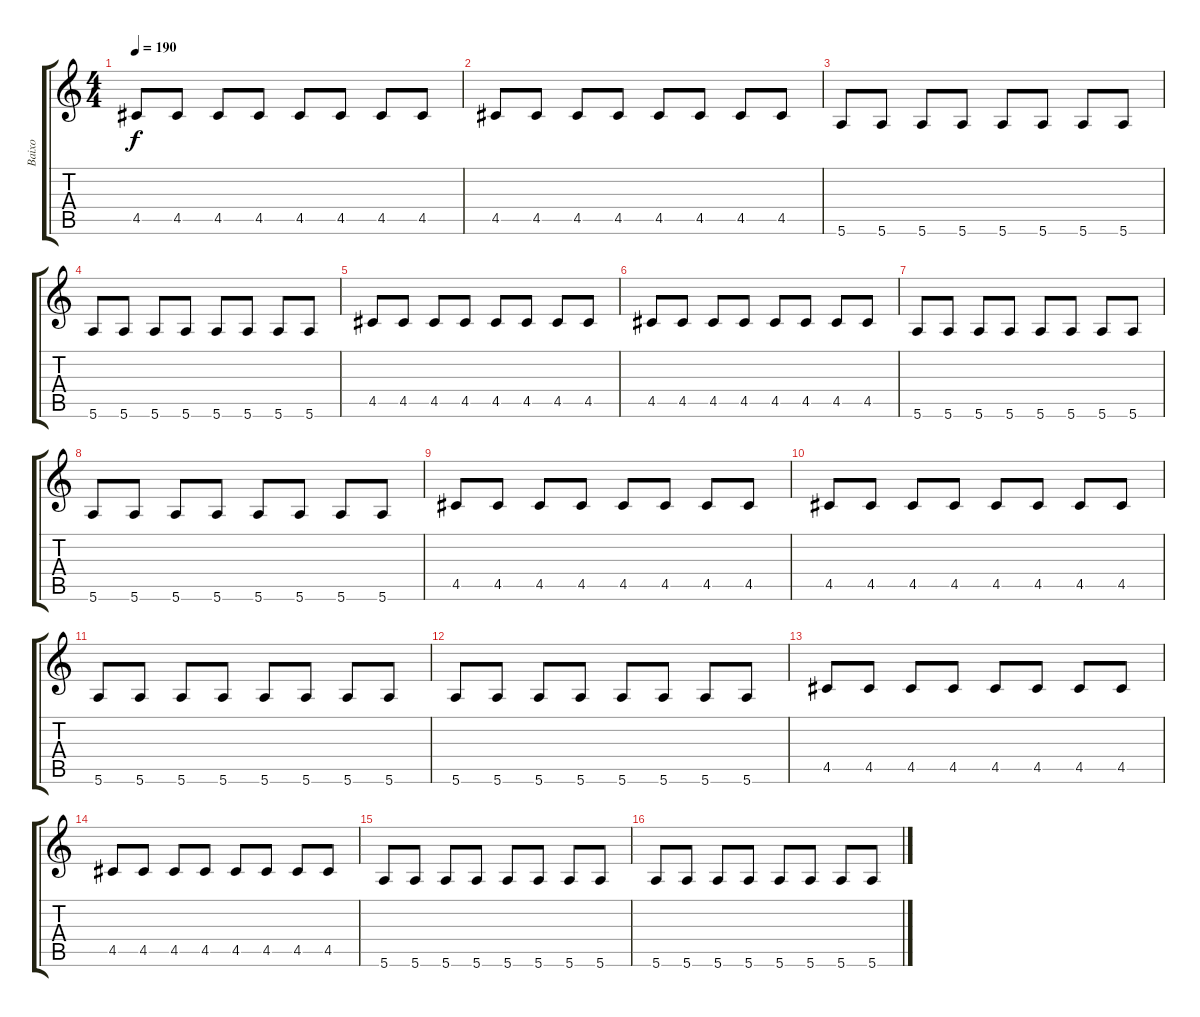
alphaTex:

\track ("Baixo" "Baixo") {instrument electricbasspick}
\staff {score tabs}
\tuning (E4 B3 G3 D3 A2 E2) {hide}
\ts (4 4)
\tempo 190
\clef g2
\ks c
4.5.8{dy f} 4.5.8 4.5.8 4.5.8 4.5.8 4.5.8 4.5.8 4.5.8 |
4.5.8 4.5.8 4.5.8 4.5.8 4.5.8 4.5.8 4.5.8 4.5.8 |
5.6.8 5.6.8 5.6.8 5.6.8 5.6.8 5.6.8 5.6.8 5.6.8 |
5.6.8 5.6.8 5.6.8 5.6.8 5.6.8 5.6.8 5.6.8 5.6.8 |
4.5.8 4.5.8 4.5.8 4.5.8 4.5.8 4.5.8 4.5.8 4.5.8 |
4.5.8 4.5.8 4.5.8 4.5.8 4.5.8 4.5.8 4.5.8 4.5.8 |
5.6.8 5.6.8 5.6.8 5.6.8 5.6.8 5.6.8 5.6.8 5.6.8 |
5.6.8 5.6.8 5.6.8 5.6.8 5.6.8 5.6.8 5.6.8 5.6.8 |
4.5.8 4.5.8 4.5.8 4.5.8 4.5.8 4.5.8 4.5.8 4.5.8 |
4.5.8 4.5.8 4.5.8 4.5.8 4.5.8 4.5.8 4.5.8 4.5.8 |
5.6.8 5.6.8 5.6.8 5.6.8 5.6.8 5.6.8 5.6.8 5.6.8 |
5.6.8 5.6.8 5.6.8 5.6.8 5.6.8 5.6.8 5.6.8 5.6.8 |
4.5.8 4.5.8 4.5.8 4.5.8 4.5.8 4.5.8 4.5.8 4.5.8 |
4.5.8 4.5.8 4.5.8 4.5.8 4.5.8 4.5.8 4.5.8 4.5.8 |
5.6.8 5.6.8 5.6.8 5.6.8 5.6.8 5.6.8 5.6.8 5.6.8 |
5.6.8 5.6.8 5.6.8 5.6.8 5.6.8 5.6.8 5.6.8 5.6.8
